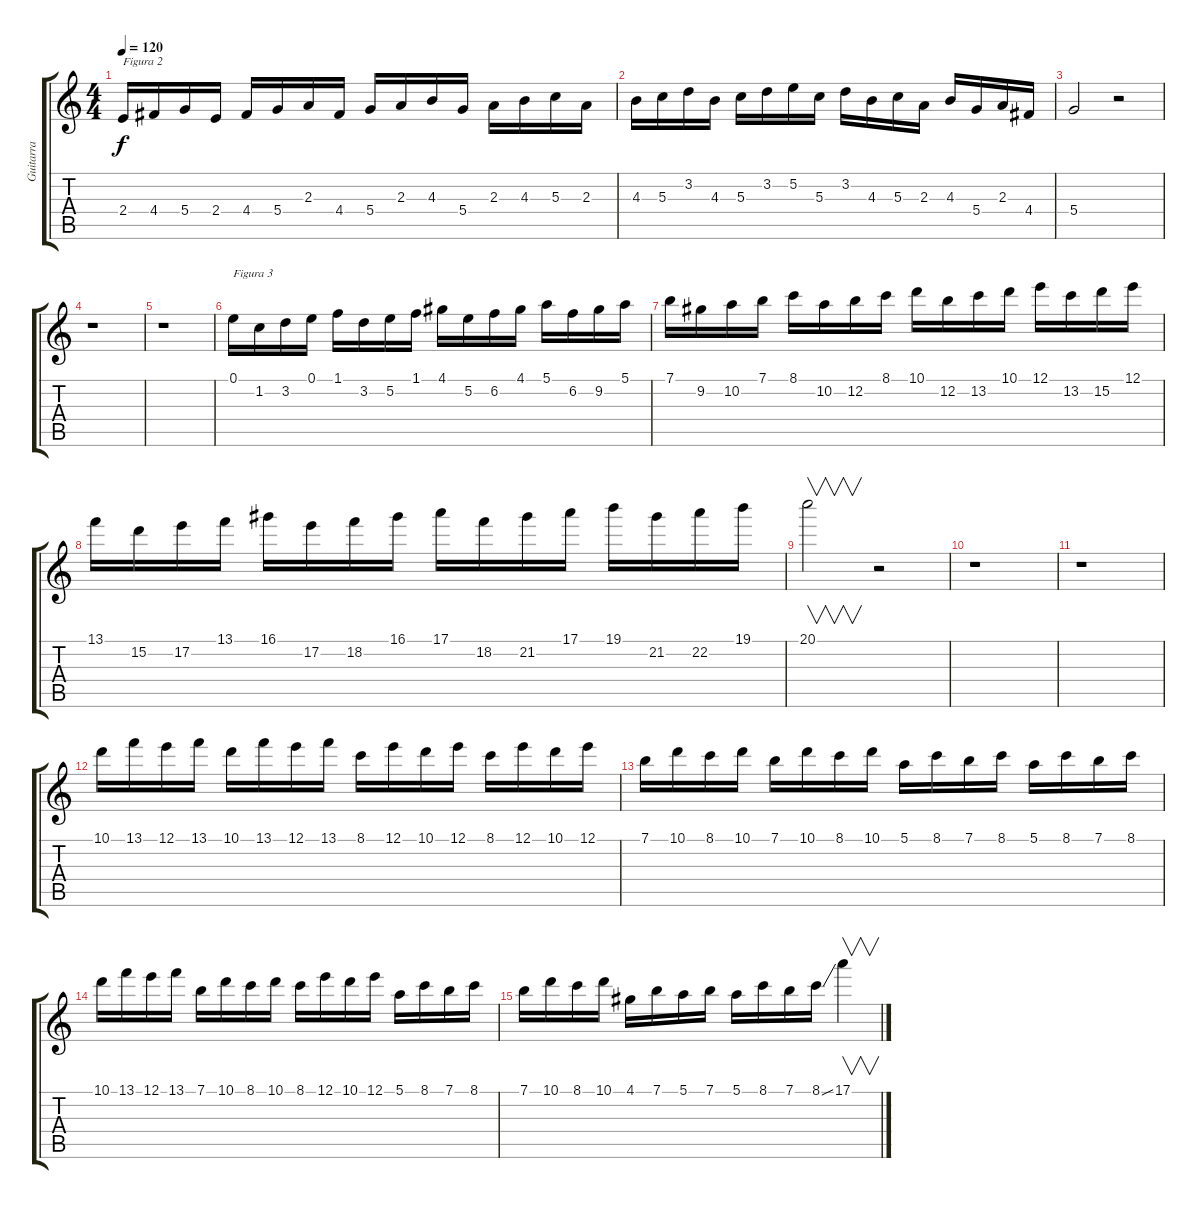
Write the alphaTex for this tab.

\track ("Guitarra" "Guitarra") {instrument distortionguitar}
\staff {score tabs}
\tuning (E4 B3 G3 D3 A2 E2) {hide}
\ts (4 4)
\tempo 120
\clef g2
\ks c
2.4.16{txt "Figura 2" dy f} 4.4.16 5.4.16 2.4.16 4.4.16 5.4.16 2.3.16 4.4.16 5.4.16 2.3.16 4.3.16 5.4.16 2.3.16 4.3.16 5.3.16 2.3.16 |
4.3.16 5.3.16 3.2.16 4.3.16 5.3.16 3.2.16 5.2.16 5.3.16 3.2.16 4.3.16 5.3.16 2.3.16 4.3.16 5.4.16 2.3.16 4.4.16 |
5.4.2 r.2 |
r.1 |
r.1 |
0.1.16{txt "Figura 3"} 1.2.16 3.2.16 0.1.16 1.1.16 3.2.16 5.2.16 1.1.16 4.1.16 5.2.16 6.2.16 4.1.16 5.1.16 6.2.16 9.2.16 5.1.16 |
7.1.16 9.2.16 10.2.16 7.1.16 8.1.16 10.2.16 12.2.16 8.1.16 10.1.16 12.2.16 13.2.16 10.1.16 12.1.16 13.2.16 15.2.16 12.1.16 |
13.1.16 15.2.16 17.2.16 13.1.16 16.1.16 17.2.16 18.2.16 16.1.16 17.1.16 18.2.16 21.2.16 17.1.16 19.1.16 21.2.16 22.2.16 19.1.16 |
20.1.2{v} r.2 |
r.1 |
r.1 |
10.1.16 13.1.16 12.1.16 13.1.16 10.1.16 13.1.16 12.1.16 13.1.16 8.1.16 12.1.16 10.1.16 12.1.16 8.1.16 12.1.16 10.1.16 12.1.16 |
7.1.16 10.1.16 8.1.16 10.1.16 7.1.16 10.1.16 8.1.16 10.1.16 5.1.16 8.1.16 7.1.16 8.1.16 5.1.16 8.1.16 7.1.16 8.1.16 |
10.1.16 13.1.16 12.1.16 13.1.16 7.1.16 10.1.16 8.1.16 10.1.16 8.1.16 12.1.16 10.1.16 12.1.16 5.1.16 8.1.16 7.1.16 8.1.16 |
7.1.16 10.1.16 8.1.16 10.1.16 4.1.16 7.1.16 5.1.16 7.1.16 5.1.16 8.1.16 7.1.16 8.1{ss}.16 17.1.4{v}
